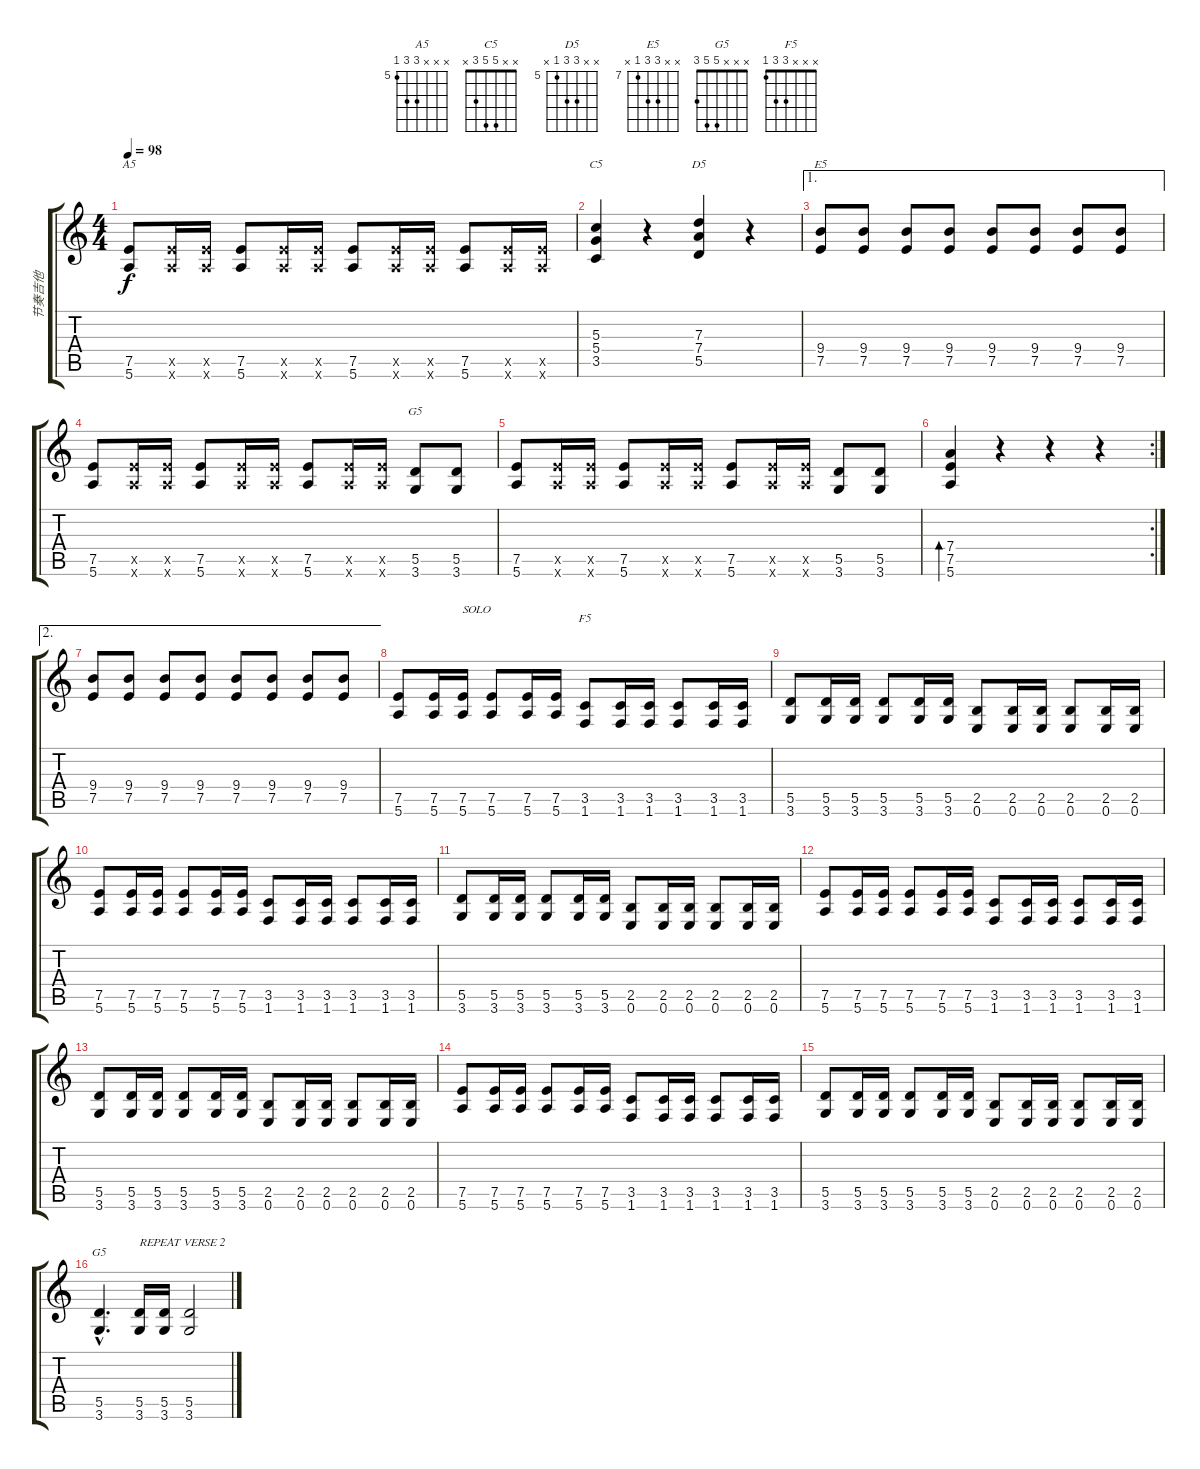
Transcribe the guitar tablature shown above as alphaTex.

\track ("节奏吉他" "节奏吉他") {instrument distortionguitar}
\staff {score tabs}
\tuning (E4 B3 G3 D3 A2 E2) {hide}
\chord ("A5" x x x 7 7 5) {firstfret 5}
\chord ("C5" x x 5 5 3 x)
\chord ("D5" x x 7 7 5 x) {firstfret 5}
\chord ("E5" x x 9 9 7 x) {firstfret 7}
\chord ("G5" x x x 5 5 3) {firstfret 3}
\chord ("F5" x x x 3 3 1)
\chord ("G5" x x x 5 5 3)
\ts (4 4)
\tempo 98
\clef g2
\ks c
(7.5 5.6).8{ch "A5" dy f} (7.5{x} 5.6{x}).16 (7.5{x} 5.6{x}).16 (7.5 5.6).8 (7.5{x} 5.6{x}).16 (7.5{x} 5.6{x}).16 (7.5 5.6).8 (7.5{x} 5.6{x}).16 (7.5{x} 5.6{x}).16 (7.5 5.6).8 (7.5{x} 5.6{x}).16 (7.5{x} 5.6{x}).16 |
(5.3 5.4 3.5).4{ch "C5"} r.4 (7.3 7.4 5.5).4{ch "D5"} r.4 |
\ae 1
(9.4 7.5).8{ch "E5"} (9.4 7.5).8 (9.4 7.5).8 (9.4 7.5).8 (9.4 7.5).8 (9.4 7.5).8 (9.4 7.5).8 (9.4 7.5).8 |
(7.5 5.6).8 (7.5{x} 5.6{x}).16 (7.5{x} 5.6{x}).16 (7.5 5.6).8 (7.5{x} 5.6{x}).16 (7.5{x} 5.6{x}).16 (7.5 5.6).8 (7.5{x} 5.6{x}).16 (7.5{x} 5.6{x}).16 (5.5 3.6).8{ch "G5"} (5.5 3.6).8 |
(7.5 5.6).8 (7.5{x} 5.6{x}).16 (7.5{x} 5.6{x}).16 (7.5 5.6).8 (7.5{x} 5.6{x}).16 (7.5{x} 5.6{x}).16 (7.5 5.6).8 (7.5{x} 5.6{x}).16 (7.5{x} 5.6{x}).16 (5.5 3.6).8 (5.5 3.6).8 |
\rc 2
(7.4 7.5 5.6).4{bd 120} r.4 r.4 r.4 |
\ae 2
(9.4 7.5).8 (9.4 7.5).8 (9.4 7.5).8 (9.4 7.5).8 (9.4 7.5).8 (9.4 7.5).8 (9.4 7.5).8 (9.4 7.5).8 |
(7.5 5.6).8 (7.5 5.6).16 (7.5 5.6).16{txt "SOLO"} (7.5 5.6).8 (7.5 5.6).16 (7.5 5.6).16 (3.5 1.6).8{ch "F5"} (3.5 1.6).16 (3.5 1.6).16 (3.5 1.6).8 (3.5 1.6).16 (3.5 1.6).16 |
(5.5 3.6).8 (5.5 3.6).16 (5.5 3.6).16 (5.5 3.6).8 (5.5 3.6).16 (5.5 3.6).16 (2.5 0.6).8 (2.5 0.6).16 (2.5 0.6).16 (2.5 0.6).8 (2.5 0.6).16 (2.5 0.6).16 |
(7.5 5.6).8 (7.5 5.6).16 (7.5 5.6).16 (7.5 5.6).8 (7.5 5.6).16 (7.5 5.6).16 (3.5 1.6).8 (3.5 1.6).16 (3.5 1.6).16 (3.5 1.6).8 (3.5 1.6).16 (3.5 1.6).16 |
(5.5 3.6).8 (5.5 3.6).16 (5.5 3.6).16 (5.5 3.6).8 (5.5 3.6).16 (5.5 3.6).16 (2.5 0.6).8 (2.5 0.6).16 (2.5 0.6).16 (2.5 0.6).8 (2.5 0.6).16 (2.5 0.6).16 |
(7.5 5.6).8 (7.5 5.6).16 (7.5 5.6).16 (7.5 5.6).8 (7.5 5.6).16 (7.5 5.6).16 (3.5 1.6).8 (3.5 1.6).16 (3.5 1.6).16 (3.5 1.6).8 (3.5 1.6).16 (3.5 1.6).16 |
(5.5 3.6).8 (5.5 3.6).16 (5.5 3.6).16 (5.5 3.6).8 (5.5 3.6).16 (5.5 3.6).16 (2.5 0.6).8 (2.5 0.6).16 (2.5 0.6).16 (2.5 0.6).8 (2.5 0.6).16 (2.5 0.6).16 |
(7.5 5.6).8 (7.5 5.6).16 (7.5 5.6).16 (7.5 5.6).8 (7.5 5.6).16 (7.5 5.6).16 (3.5 1.6).8 (3.5 1.6).16 (3.5 1.6).16 (3.5 1.6).8 (3.5 1.6).16 (3.5 1.6).16 |
(5.5 3.6).8 (5.5 3.6).16 (5.5 3.6).16 (5.5 3.6).8 (5.5 3.6).16 (5.5 3.6).16 (2.5 0.6).8 (2.5 0.6).16 (2.5 0.6).16 (2.5 0.6).8 (2.5 0.6).16 (2.5 0.6).16 |
(5.5{hac} 3.6{hac}).4{d ch "G5"} (5.5 3.6).16{txt "REPEAT VERSE 2"} (5.5 3.6).16 (5.5 3.6).2
